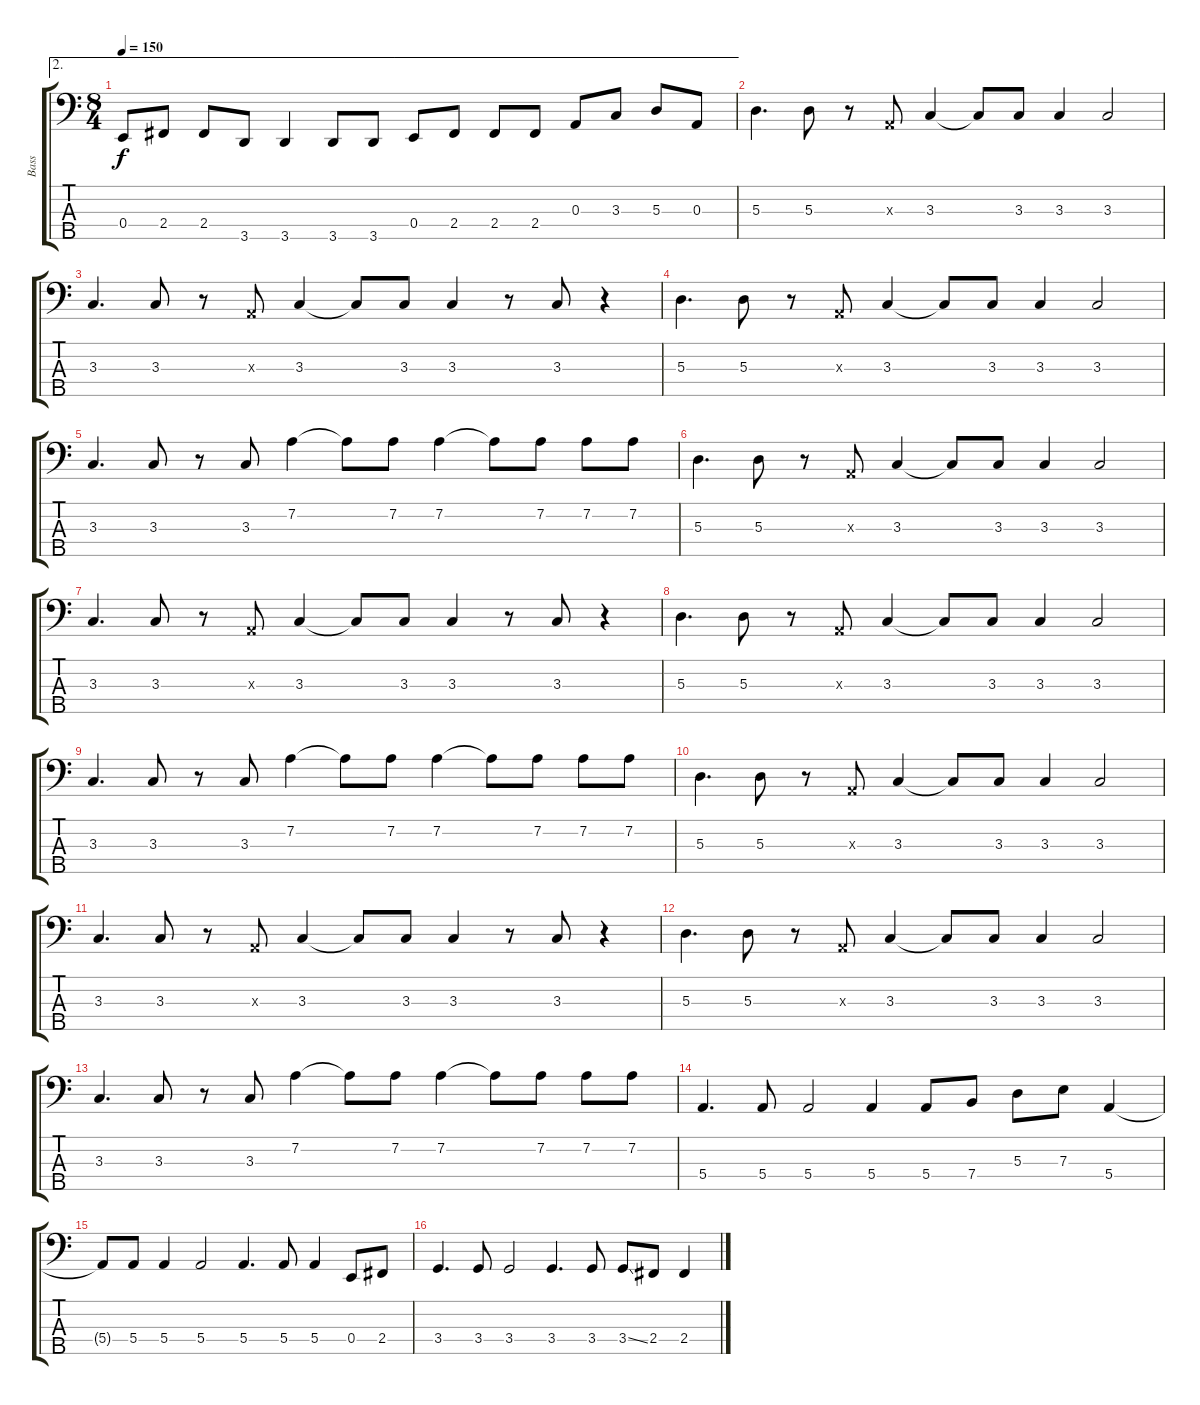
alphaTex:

\track ("Bass" "Bass") {instrument electricbassfinger}
\staff {score tabs}
\tuning (G2 D2 A1 E1 B0) {hide}
\ae 2
\ts (8 4)
\tempo 150
\clef f4
\ks c
0.4.8{dy f} 2.4.8 2.4.8 3.5.8 3.5.4 3.5.8 3.5.8 0.4.8 2.4.8 2.4.8 2.4.8 0.3.8 3.3.8 5.3.8 0.3.8 |
5.3.4{d} 5.3.8 r.8 0.3{x}.8 3.3.4 3.3{t}.8 3.3.8 3.3.4 3.3.2 |
3.3.4{d} 3.3.8 r.8 0.3{x}.8 3.3.4 3.3{t}.8 3.3.8 3.3.4 r.8 3.3.8 r.4 |
5.3.4{d} 5.3.8 r.8 0.3{x}.8 3.3.4 3.3{t}.8 3.3.8 3.3.4 3.3.2 |
3.3.4{d} 3.3.8 r.8 3.3.8 7.2.4 7.2{t}.8 7.2.8 7.2.4 7.2{t}.8 7.2.8 7.2.8 7.2.8 |
5.3.4{d} 5.3.8 r.8 0.3{x}.8 3.3.4 3.3{t}.8 3.3.8 3.3.4 3.3.2 |
3.3.4{d} 3.3.8 r.8 0.3{x}.8 3.3.4 3.3{t}.8 3.3.8 3.3.4 r.8 3.3.8 r.4 |
5.3.4{d} 5.3.8 r.8 0.3{x}.8 3.3.4 3.3{t}.8 3.3.8 3.3.4 3.3.2 |
3.3.4{d} 3.3.8 r.8 3.3.8 7.2.4 7.2{t}.8 7.2.8 7.2.4 7.2{t}.8 7.2.8 7.2.8 7.2.8 |
5.3.4{d} 5.3.8 r.8 0.3{x}.8 3.3.4 3.3{t}.8 3.3.8 3.3.4 3.3.2 |
3.3.4{d} 3.3.8 r.8 0.3{x}.8 3.3.4 3.3{t}.8 3.3.8 3.3.4 r.8 3.3.8 r.4 |
5.3.4{d} 5.3.8 r.8 0.3{x}.8 3.3.4 3.3{t}.8 3.3.8 3.3.4 3.3.2 |
3.3.4{d} 3.3.8 r.8 3.3.8 7.2.4 7.2{t}.8 7.2.8 7.2.4 7.2{t}.8 7.2.8 7.2.8 7.2.8 |
5.4.4{d} 5.4.8 5.4.2 5.4.4 5.4.8 7.4.8 5.3.8 7.3.8 5.4.4 |
5.4{t}.8 5.4.8 5.4.4 5.4.2 5.4.4{d} 5.4.8 5.4.4 0.4.8 2.4.8 |
3.4.4{d} 3.4.8 3.4.2 3.4.4{d} 3.4.8 3.4{ss}.8 2.4.8 2.4.4
